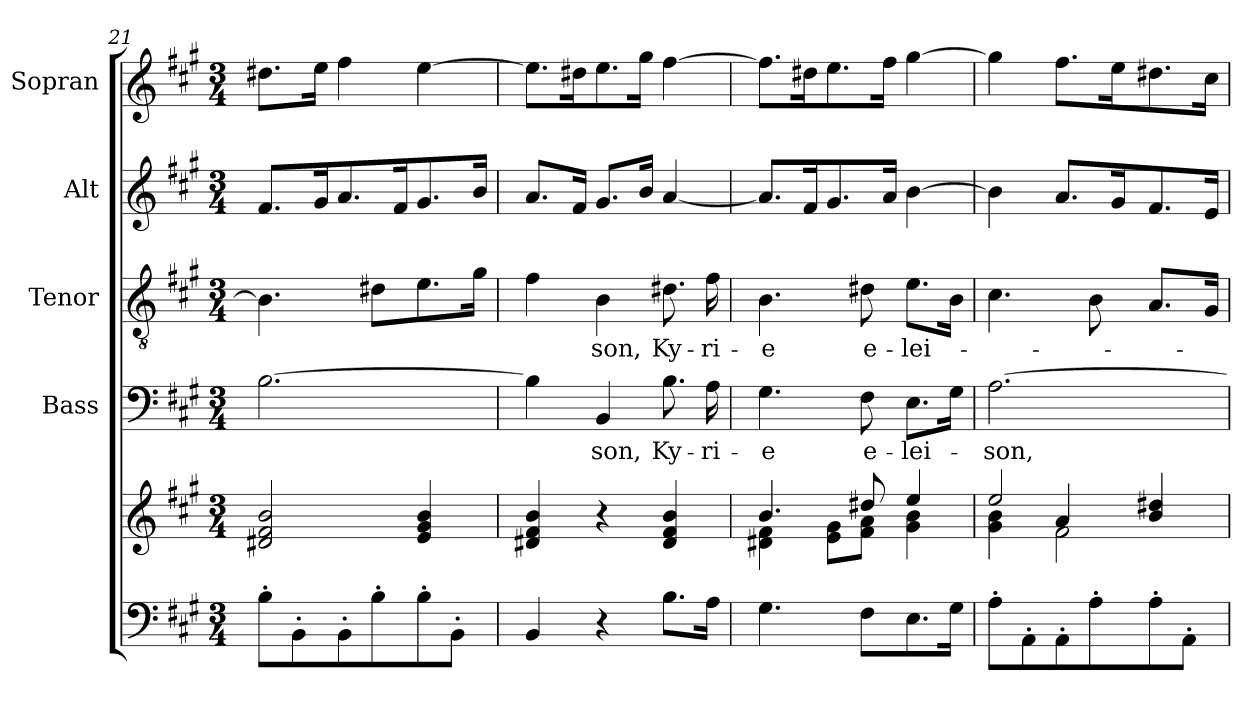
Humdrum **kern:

**kern	**kern	**kern	**text	**kern	**text	**kern	**kern
*part5	*part5	*part4	*part4	*part3	*part3	*part2	*part1
*staff6	*staff5	*staff4	*staff4	*staff3	*staff3	*staff2	*staff1
*	*	*I"Bass	*	*I"Tenor	*	*I"Alt	*I"Sopran
*	*	*I'B.	*	*I'T.	*	*I'A.	*I'S.
*clefF4	*clefG2	*clefF4	*	*clefGv2	*	*clefG2	*clefG2
*k[f#c#g#]	*k[f#c#g#]	*k[f#c#g#]	*	*k[f#c#g#]	*	*k[f#c#g#]	*k[f#c#g#]
*A:	*A:	*A:	*	*A:	*	*A:	*A:
*M3/4	*M3/4	*M3/4	*	*M3/4	*	*M3/4	*M3/4
=21	=21	=21	=21	=21	=21	=21	=21
8B'>\L	2d#X/ 2f#/ 2b/	[2.B\	.	4.B\]	.	8.f#/L	8.dd#X\L
8BB'>\	.	.	.	.	.	.	.
.	.	.	.	.	.	16g#/k	16ee\Jk
8BB'>\	.	.	.	.	.	8.a/	4ff#\
8B'>\	.	.	.	8d#X\L	.	.	.
.	.	.	.	.	.	16f#/k	.
8B'>\	4e/ 4g#/ 4b/	.	.	8.e\	.	8.g#/	[4ee\
8BB'>\J	.	.	.	.	.	.	.
.	.	.	.	16g#\Jk	.	16b/Jk	.
=22	=22	=22	=22	=22	=22	=22	=22
4BB/	4d#X/ 4f#/ 4b/	4B\]	.	4f#\	.	8.a/L	8.ee\L]
.	.	.	.	.	.	16f#/Jk	16dd#X\k
!	!	!	!LO:LY:b	!	!LO:LY:b	!	!
4r	4r	4BB/	-son,	4B\	-son,	8.g#/L	8.ee\
.	.	.	.	.	.	16b/Jk	16gg#\Jk
!	!	!	!LO:LY:b	!	!LO:LY:b	!	!
8.B\L	4d#/ 4f#/ 4b/	8.B\	Ky-	8.d#X\	Ky-	[4a/	[4ff#\
!	!	!	!LO:LY:b	!	!LO:LY:b	!	!
16A\Jk	.	16A\	-ri-	16f#\	-ri-	.	.
=23	=23	=23	=23	=23	=23	=23	=23
*	*^	*	*	*	*	*	*
!	!	!	!	!LO:LY:b	!	!LO:LY:b	!	!
4.G#\	4.b/	4d#X\ 4f#\	4.G#\	-e	4.B\	-e	8.a/L]	8.ff#\L]
.	.	.	.	.	.	.	16f#/k	16dd#X\k
.	.	8e\ 8g#\L	.	.	.	.	8.g#/	8.ee\
!	!	!	!	!LO:LY:b	!	!LO:LY:b	!	!
8F#\L	8dd#X/	8f#\ 8a\J	8F#\	e-	8d#X\	e-	.	.
.	.	.	.	.	.	.	16a/Jk	16ff#\Jk
!	!	!	!	!LO:LY:b	!	!LO:LY:b	!	!
8.E\	4ee/	4g#\ 4b\	8.E\L	-lei-	8.e\L	-lei-	[4b\	[4gg#\
16G#\Jk	.	.	16G#\Jk	.	16B\Jk	.	.	.
!!LO:PB:g=z
=24	=24	=24	=24	=24	=24	=24	=24	=24
*	*	*^	*	*	*	*	*	*
!	!	!	!	!	!LO:LY:b	!	!	!	!
8A'>\L	2ee/	4g#\ 4b\	4ryy	[2.A\	-son,	4.c#\	.	4b\]	4gg#\]
8AA'>\	.	.	.	.	.	.	.	.	.
8AA'>\	.	2f#\	4a/	.	.	.	.	8.a/L	8.ff#\L
8A'>\	.	.	.	.	.	8B\	.	.	.
.	.	.	.	.	.	.	.	16g#/k	16ee\k
8A'>\	4b/ 4dd#X/	.	4ryy	.	.	8.A/L	.	8.f#/	8.dd#X\
8AA'>\J	.	.	.	.	.	.	.	.	.
.	.	.	.	.	.	16G#/Jk	.	16e/Jk	16cc#\Jk
*	*v	*v	*v	*	*	*	*	*	*
=	=	=	=	=	=	=	=
*-	*-	*-	*-	*-	*-	*-	*-
